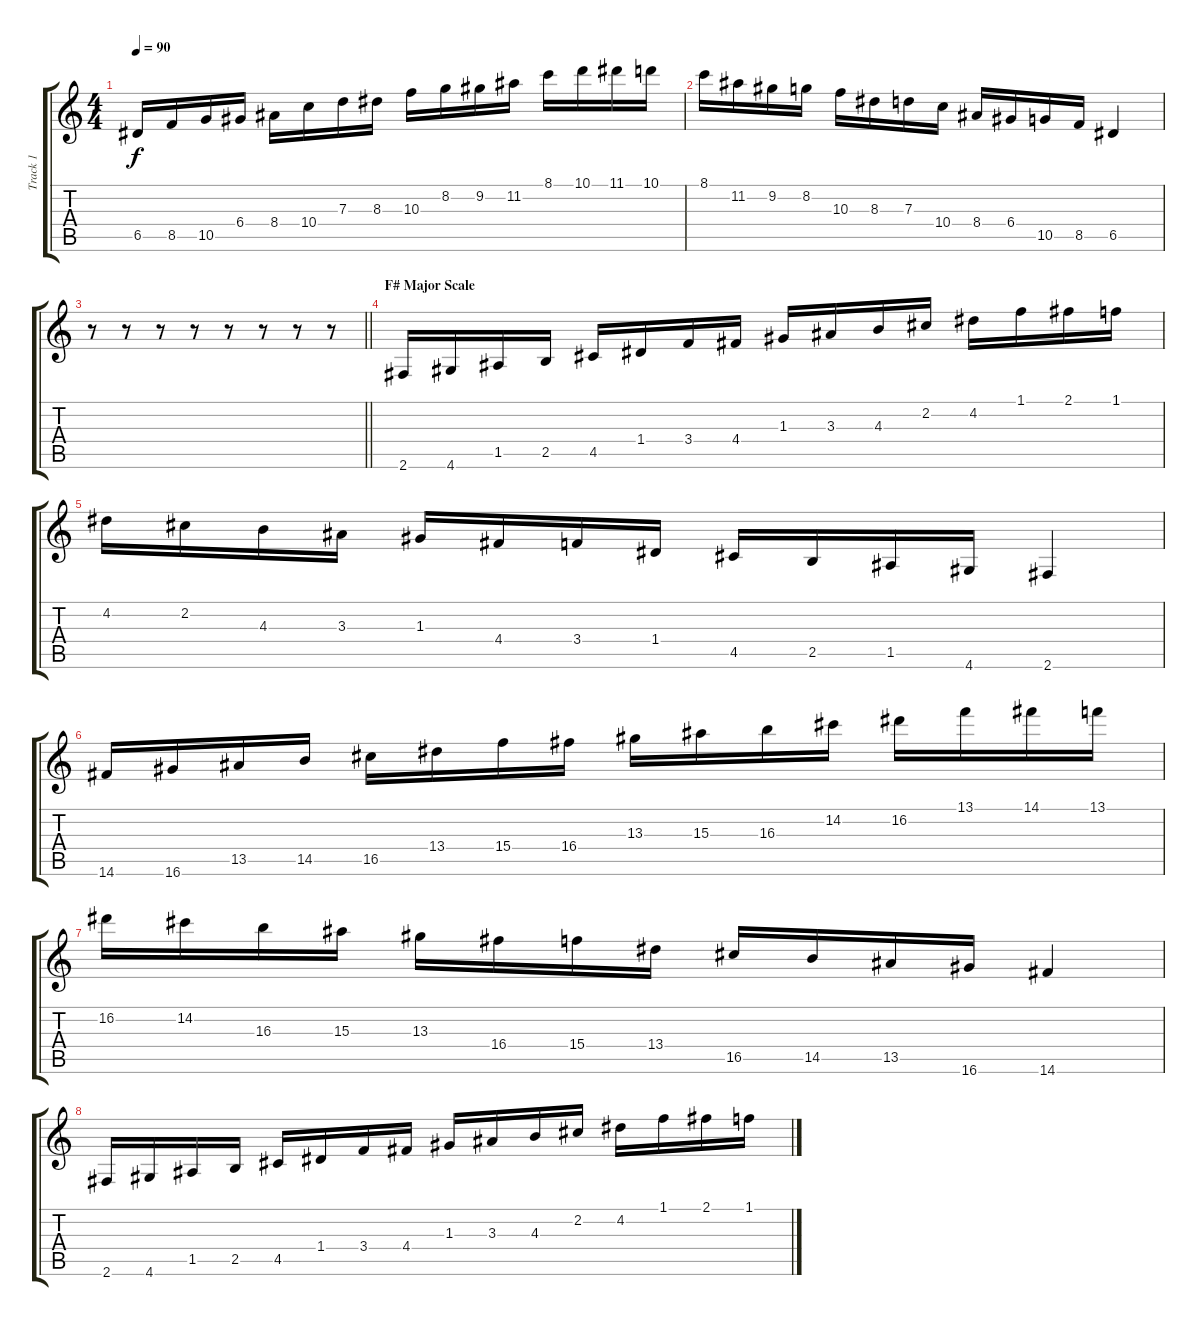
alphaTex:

\track ("Track 1" "Track 1") {instrument overdrivenguitar}
\staff {score tabs}
\tuning (E4 B3 G3 D3 A2 E2) {hide}
\ts (4 4)
\tempo 90
\clef g2
\ks c
6.5.16{dy f} 8.5.16 10.5.16 6.4.16 8.4.16 10.4.16 7.3.16 8.3.16 10.3.16 8.2.16 9.2.16 11.2.16 8.1.16 10.1.16 11.1.16 10.1.16 |
8.1.16 11.2.16 9.2.16 8.2.16 10.3.16 8.3.16 7.3.16 10.4.16 8.4.16 6.4.16 10.5.16 8.5.16 6.5.4 |
\barLineRight lightlight
r.8 r.8 r.8 r.8 r.8 r.8 r.8 r.8 |
\section ("" "F# Major Scale")
2.6.16 4.6.16 1.5.16 2.5.16 4.5.16 1.4.16 3.4.16 4.4.16 1.3.16 3.3.16 4.3.16 2.2.16 4.2.16 1.1.16 2.1.16 1.1.16 |
4.2.16 2.2.16 4.3.16 3.3.16 1.3.16 4.4.16 3.4.16 1.4.16 4.5.16 2.5.16 1.5.16 4.6.16 2.6.4 |
14.6.16 16.6.16 13.5.16 14.5.16 16.5.16 13.4.16 15.4.16 16.4.16 13.3.16 15.3.16 16.3.16 14.2.16 16.2.16 13.1.16 14.1.16 13.1.16 |
16.2.16 14.2.16 16.3.16 15.3.16 13.3.16 16.4.16 15.4.16 13.4.16 16.5.16 14.5.16 13.5.16 16.6.16 14.6.4 |
2.6.16 4.6.16 1.5.16 2.5.16 4.5.16 1.4.16 3.4.16 4.4.16 1.3.16 3.3.16 4.3.16 2.2.16 4.2.16 1.1.16 2.1.16 1.1.16
